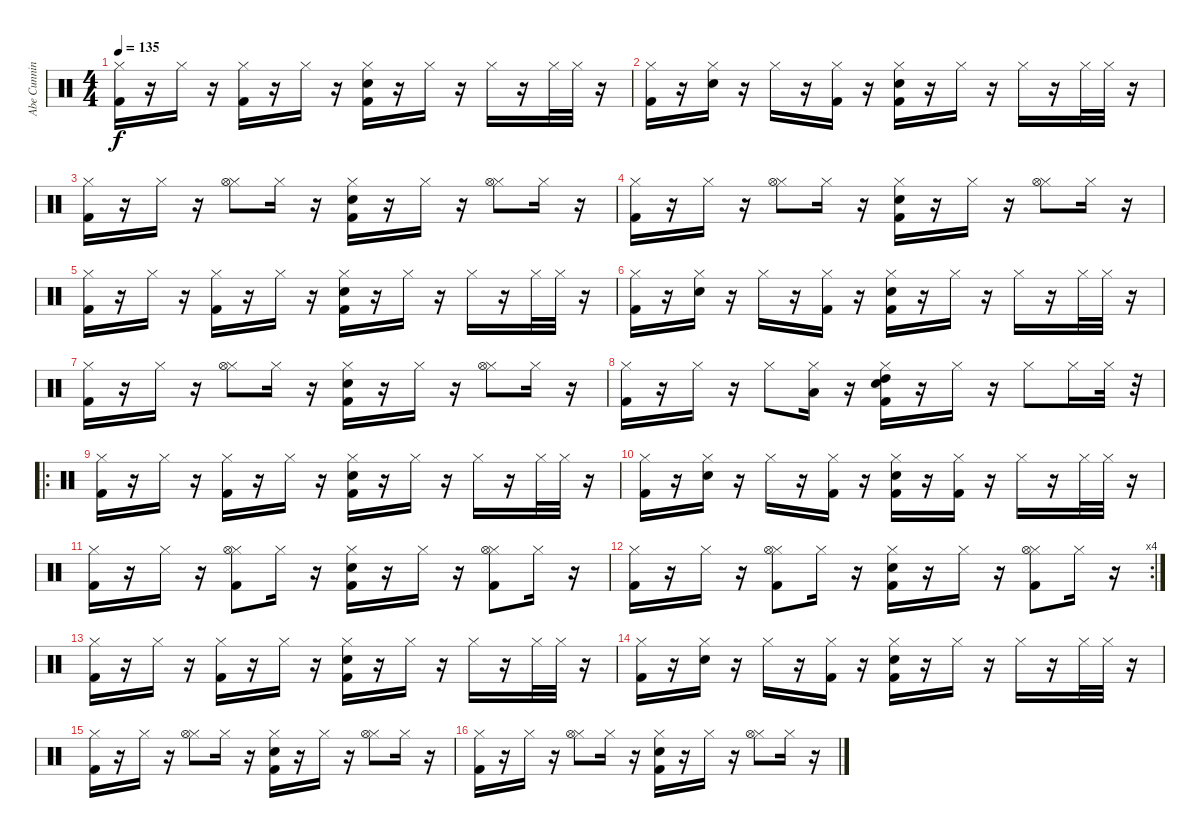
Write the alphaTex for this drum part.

\track ("Abe Cunningham" "Abe Cunnin") {instrument percussion}
\staff {score}
\articulation defaults
\ts (4 4)
\tempo 135
\clef neutral
\ks c
("Hi-Hat (closed)" "Kick (hit) 2").16{dy f} r.16 "Hi-Hat (closed)".16 r.16 ("Hi-Hat (closed)" "Kick (hit) 2").16 r.16 "Hi-Hat (closed)".16 r.16 ("Hi-Hat (closed)" "Kick (hit) 2" "Electric Snare (hit)").16 r.16 "Hi-Hat (closed)".16 r.16 "Hi-Hat (closed)".16 r.16 "Hi-Hat (closed)".32 "Hi-Hat (closed)".32 r.16 |
("Hi-Hat (closed)" "Kick (hit) 2").16 r.16 ("Hi-Hat (closed)" "Electric Snare (hit)").16 r.16 "Hi-Hat (closed)".16 r.16 ("Hi-Hat (closed)" "Kick (hit) 2").16 r.16 ("Hi-Hat (closed)" "Kick (hit) 2" "Electric Snare (hit)").16 r.16 "Hi-Hat (closed)".16 r.16 "Hi-Hat (closed)".16 r.16 "Hi-Hat (closed)".32 "Hi-Hat (closed)".32 r.16 |
("Hi-Hat (closed)" "Kick (hit) 2").16 r.16 "Hi-Hat (closed)".16 r.16 ("Hi-Hat (closed)" "Hi-Hat (open)").8 "Hi-Hat (closed)".16 r.16 ("Hi-Hat (closed)" "Kick (hit) 2" "Electric Snare (hit)").16 r.16 "Hi-Hat (closed)".16 r.16 ("Hi-Hat (closed)" "Hi-Hat (open)").8 "Hi-Hat (closed)".16 r.16 |
("Hi-Hat (closed)" "Kick (hit) 2").16 r.16 "Hi-Hat (closed)".16 r.16 ("Hi-Hat (closed)" "Hi-Hat (open)").8 "Hi-Hat (closed)".16 r.16 ("Hi-Hat (closed)" "Kick (hit) 2" "Electric Snare (hit)").16 r.16 "Hi-Hat (closed)".16 r.16 ("Hi-Hat (closed)" "Hi-Hat (open)").8 "Hi-Hat (closed)".16 r.16 |
("Hi-Hat (closed)" "Kick (hit) 2").16 r.16 "Hi-Hat (closed)".16 r.16 ("Hi-Hat (closed)" "Kick (hit) 2").16 r.16 "Hi-Hat (closed)".16 r.16 ("Hi-Hat (closed)" "Kick (hit) 2" "Electric Snare (hit)").16 r.16 "Hi-Hat (closed)".16 r.16 "Hi-Hat (closed)".16 r.16 "Hi-Hat (closed)".32 "Hi-Hat (closed)".32 r.16 |
("Hi-Hat (closed)" "Kick (hit) 2").16 r.16 ("Hi-Hat (closed)" "Electric Snare (hit)").16 r.16 "Hi-Hat (closed)".16 r.16 ("Hi-Hat (closed)" "Kick (hit) 2").16 r.16 ("Hi-Hat (closed)" "Kick (hit) 2" "Electric Snare (hit)").16 r.16 "Hi-Hat (closed)".16 r.16 "Hi-Hat (closed)".16 r.16 "Hi-Hat (closed)".32 "Hi-Hat (closed)".32 r.16 |
("Hi-Hat (closed)" "Kick (hit) 2").16 r.16 "Hi-Hat (closed)".16 r.16 ("Hi-Hat (closed)" "Hi-Hat (open)").8 "Hi-Hat (closed)".16 r.16 ("Hi-Hat (closed)" "Kick (hit) 2" "Electric Snare (hit)").16 r.16 "Hi-Hat (closed)".16 r.16 ("Hi-Hat (closed)" "Hi-Hat (open)").8 "Hi-Hat (closed)".16 r.16 |
("Hi-Hat (closed)" "Kick (hit) 2").16 r.16 "Hi-Hat (closed)".16 r.16 "Hi-Hat (closed)".8 ("Hi-Hat (closed)" "Low Tom (hit)").16 r.16 ("Hi-Hat (closed)" "Kick (hit) 2" "Electric Snare (hit)" "High Tom (hit)").16 r.16 "Hi-Hat (closed)".16 r.16 "Hi-Hat (closed)".8 "Hi-Hat (closed)".16 "Hi-Hat (closed)".32 r.32 |
\ro
("Hi-Hat (closed)" "Kick (hit) 2").16 r.16 "Hi-Hat (closed)".16 r.16 ("Hi-Hat (closed)" "Kick (hit) 2").16 r.16 "Hi-Hat (closed)".16 r.16 ("Hi-Hat (closed)" "Kick (hit) 2" "Electric Snare (hit)").16 r.16 "Hi-Hat (closed)".16 r.16 "Hi-Hat (closed)".16 r.16 "Hi-Hat (closed)".32 "Hi-Hat (closed)".32 r.16 |
("Hi-Hat (closed)" "Kick (hit) 2").16 r.16 ("Hi-Hat (closed)" "Electric Snare (hit)").16 r.16 "Hi-Hat (closed)".16 r.16 ("Hi-Hat (closed)" "Kick (hit) 2").16 r.16 ("Hi-Hat (closed)" "Kick (hit) 2" "Electric Snare (hit)").16 r.16 ("Hi-Hat (closed)" "Kick (hit) 2").16 r.16 "Hi-Hat (closed)".16 r.16 "Hi-Hat (closed)".32 "Hi-Hat (closed)".32 r.16 |
("Hi-Hat (closed)" "Kick (hit) 2").16 r.16 "Hi-Hat (closed)".16 r.16 ("Hi-Hat (closed)" "Hi-Hat (open)" "Kick (hit) 2").8 "Hi-Hat (closed)".16 r.16 ("Hi-Hat (closed)" "Kick (hit) 2" "Electric Snare (hit)").16 r.16 "Hi-Hat (closed)".16 r.16 ("Hi-Hat (closed)" "Hi-Hat (open)" "Kick (hit) 2").8 "Hi-Hat (closed)".16 r.16 |
\rc 4
("Hi-Hat (closed)" "Kick (hit) 2").16 r.16 "Hi-Hat (closed)".16 r.16 ("Hi-Hat (closed)" "Hi-Hat (open)" "Kick (hit) 2").8 "Hi-Hat (closed)".16 r.16 ("Hi-Hat (closed)" "Kick (hit) 2" "Electric Snare (hit)").16 r.16 "Hi-Hat (closed)".16 r.16 ("Hi-Hat (closed)" "Hi-Hat (open)" "Kick (hit) 2").8 "Hi-Hat (closed)".16 r.16 |
("Hi-Hat (closed)" "Kick (hit) 2").16 r.16 "Hi-Hat (closed)".16 r.16 ("Hi-Hat (closed)" "Kick (hit) 2").16 r.16 "Hi-Hat (closed)".16 r.16 ("Hi-Hat (closed)" "Kick (hit) 2" "Electric Snare (hit)").16 r.16 "Hi-Hat (closed)".16 r.16 "Hi-Hat (closed)".16 r.16 "Hi-Hat (closed)".32 "Hi-Hat (closed)".32 r.16 |
("Hi-Hat (closed)" "Kick (hit) 2").16 r.16 ("Hi-Hat (closed)" "Electric Snare (hit)").16 r.16 "Hi-Hat (closed)".16 r.16 ("Hi-Hat (closed)" "Kick (hit) 2").16 r.16 ("Hi-Hat (closed)" "Kick (hit) 2" "Electric Snare (hit)").16 r.16 "Hi-Hat (closed)".16 r.16 "Hi-Hat (closed)".16 r.16 "Hi-Hat (closed)".32 "Hi-Hat (closed)".32 r.16 |
("Hi-Hat (closed)" "Kick (hit) 2").16 r.16 "Hi-Hat (closed)".16 r.16 ("Hi-Hat (closed)" "Hi-Hat (open)").8 "Hi-Hat (closed)".16 r.16 ("Hi-Hat (closed)" "Kick (hit) 2" "Electric Snare (hit)").16 r.16 "Hi-Hat (closed)".16 r.16 ("Hi-Hat (closed)" "Hi-Hat (open)").8 "Hi-Hat (closed)".16 r.16 |
("Hi-Hat (closed)" "Kick (hit) 2").16 r.16 "Hi-Hat (closed)".16 r.16 ("Hi-Hat (closed)" "Hi-Hat (open)").8 "Hi-Hat (closed)".16 r.16 ("Hi-Hat (closed)" "Kick (hit) 2" "Electric Snare (hit)").16 r.16 "Hi-Hat (closed)".16 r.16 ("Hi-Hat (closed)" "Hi-Hat (open)").8 "Hi-Hat (closed)".16 r.16
